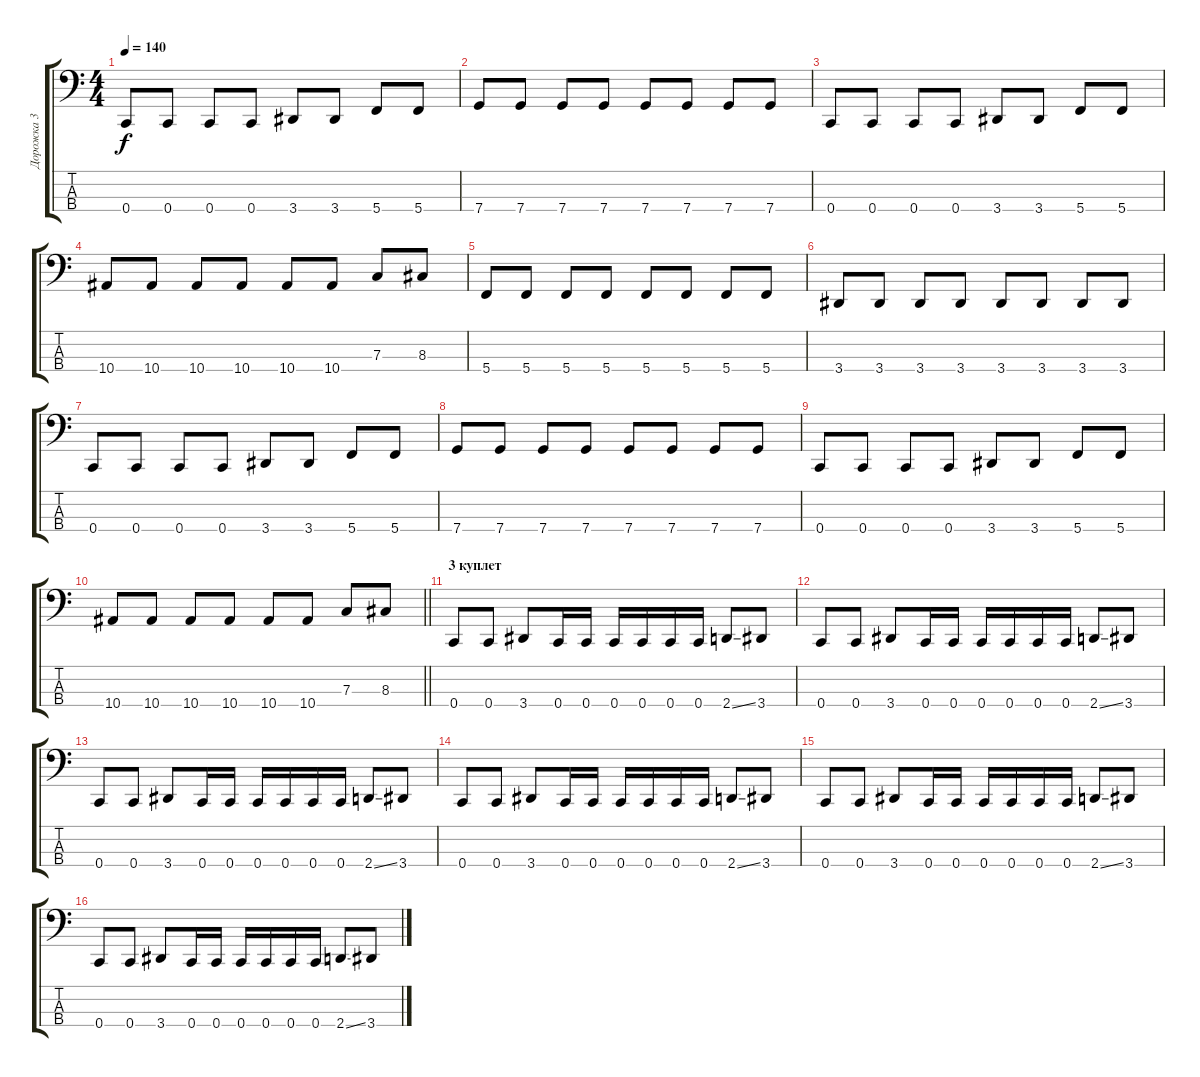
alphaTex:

\track ("Дорожка 3" "Дорожка 3") {instrument slapbass1}
\staff {score tabs}
\tuning (Eb2 Bb1 F1 C1) {hide}
\ts (4 4)
\tempo 140
\clef f4
\ks c
0.4.8{dy f} 0.4.8 0.4.8 0.4.8 3.4.8 3.4.8 5.4.8 5.4.8 |
7.4.8 7.4.8 7.4.8 7.4.8 7.4.8 7.4.8 7.4.8 7.4.8 |
0.4.8 0.4.8 0.4.8 0.4.8 3.4.8 3.4.8 5.4.8 5.4.8 |
10.4.8 10.4.8 10.4.8 10.4.8 10.4.8 10.4.8 7.3.8 8.3.8 |
5.4.8 5.4.8 5.4.8 5.4.8 5.4.8 5.4.8 5.4.8 5.4.8 |
3.4.8 3.4.8 3.4.8 3.4.8 3.4.8 3.4.8 3.4.8 3.4.8 |
0.4.8 0.4.8 0.4.8 0.4.8 3.4.8 3.4.8 5.4.8 5.4.8 |
7.4.8 7.4.8 7.4.8 7.4.8 7.4.8 7.4.8 7.4.8 7.4.8 |
0.4.8 0.4.8 0.4.8 0.4.8 3.4.8 3.4.8 5.4.8 5.4.8 |
\barLineRight lightlight
10.4.8 10.4.8 10.4.8 10.4.8 10.4.8 10.4.8 7.3.8 8.3.8 |
\section ("" "3 куплет")
0.4.8 0.4.8 3.4.8 0.4.16 0.4.16 0.4.16 0.4.16 0.4.16 0.4.16 2.4{ss}.8 3.4.8 |
0.4.8 0.4.8 3.4.8 0.4.16 0.4.16 0.4.16 0.4.16 0.4.16 0.4.16 2.4{ss}.8 3.4.8 |
0.4.8 0.4.8 3.4.8 0.4.16 0.4.16 0.4.16 0.4.16 0.4.16 0.4.16 2.4{ss}.8 3.4.8 |
0.4.8 0.4.8 3.4.8 0.4.16 0.4.16 0.4.16 0.4.16 0.4.16 0.4.16 2.4{ss}.8 3.4.8 |
0.4.8 0.4.8 3.4.8 0.4.16 0.4.16 0.4.16 0.4.16 0.4.16 0.4.16 2.4{ss}.8 3.4.8 |
0.4.8 0.4.8 3.4.8 0.4.16 0.4.16 0.4.16 0.4.16 0.4.16 0.4.16 2.4{ss}.8 3.4.8
